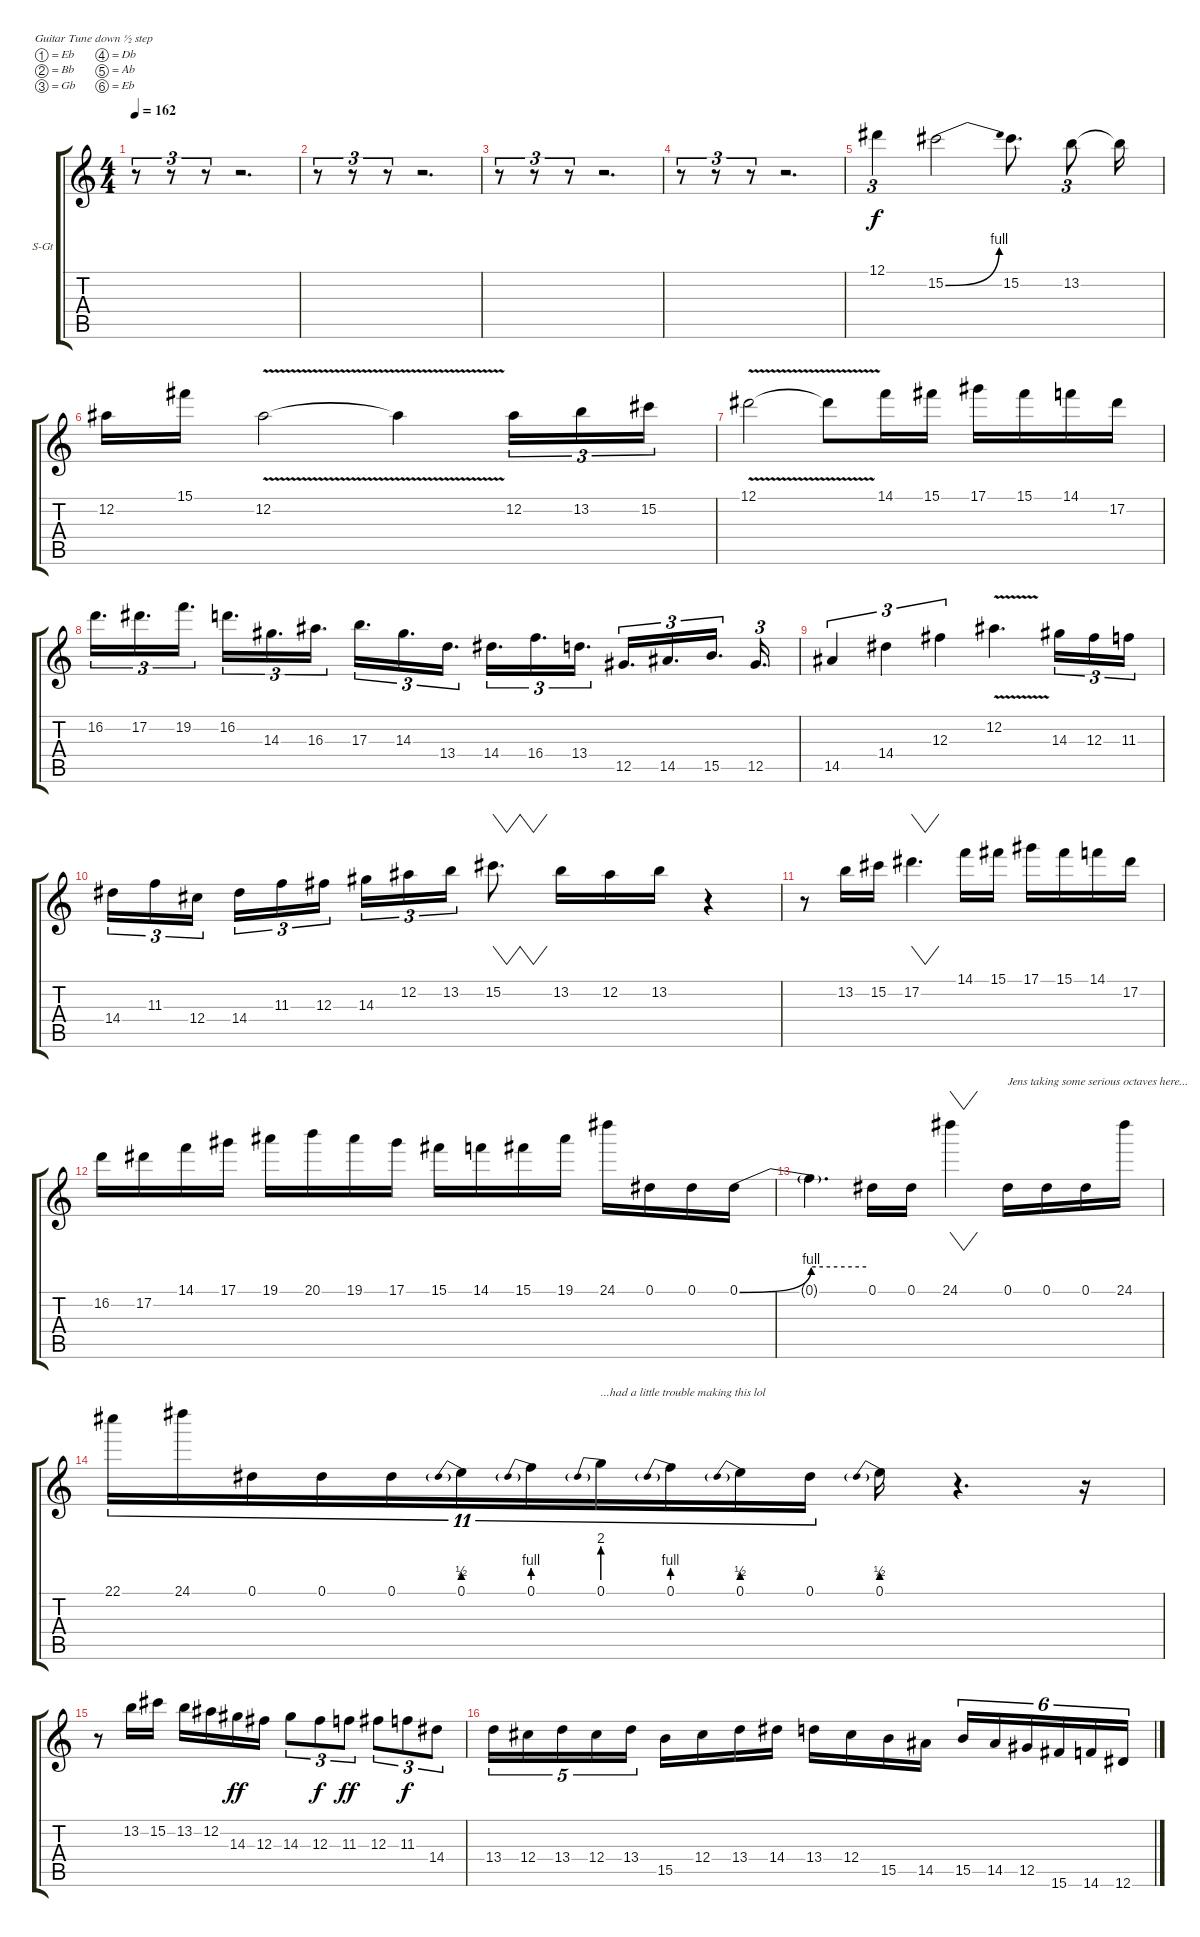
\bracketExtendMode groupsimilarinstruments
\firstSystemTrackNameOrientation horizontal
\otherSystemsTrackNameOrientation horizontal
\track ("Keyboards" "S-Gt") {mute instrument choiraahs}
\staff {score tabs}
\tuning (Eb4 Bb3 Gb3 Db3 Ab2 Eb2)
\displaytranspose 12
\ts (4 4)
\tempo 162
\clef g2
\ks c
r.8{tu (3 2) dy f} r.8{tu (3 2)} r.8{tu (3 2)} r.2{d} |
r.8{tu (3 2)} r.8{tu (3 2)} r.8{tu (3 2)} r.2{d} |
r.8{tu (3 2)} r.8{tu (3 2)} r.8{tu (3 2)} r.2{d} |
r.8{tu (3 2)} r.8{tu (3 2)} r.8{tu (3 2)} r.2{d} |
12.1.4{tu (3 2)} 15.2{be (bend 0 0 60 4)}.2 15.2.8{d} 13.2.8{tu (3 2)} 13.2{t}.16 |
12.2.16 15.1.16 12.2{v}.2 12.2{v t}.4 12.2.16{tu (3 2)} 13.2.16{tu (3 2)} 15.2.16{tu (3 2)} |
12.1{v}.2 12.1{v t}.8 14.1.16 15.1.16 17.1.16 15.1.16 14.1.16 17.2.16 |
16.2.16{d tu (3 2)} 17.2.16{d tu (3 2)} 19.2.16{d tu (3 2)} 16.2.16{d tu (3 2)} 14.3.16{d tu (3 2)} 16.3.16{d tu (3 2)} 17.3.16{d tu (3 2)} 14.3.16{d tu (3 2)} 13.4.16{d tu (3 2)} 14.4.16{d tu (3 2)} 16.4.16{d tu (3 2)} 13.4.16{d tu (3 2)} 12.5.16{d tu (3 2)} 14.5.16{d tu (3 2)} 15.5.16{d tu (3 2)} 12.5.16{d tu (3 2)} |
14.5.4{tu (3 2)} 14.4.4{tu (3 2)} 12.3.4{tu (3 2)} 12.2{v}.4{d} 14.3.16{tu (3 2)} 12.3.16{tu (3 2)} 11.3.16{tu (3 2)} |
14.4.16{tu (3 2)} 11.3.16{tu (3 2)} 12.4.16{tu (3 2)} 14.4.16{tu (3 2)} 11.3.16{tu (3 2)} 12.3.16{tu (3 2)} 14.3.16{tu (3 2)} 12.2.16{tu (3 2)} 13.2.16{tu (3 2)} 15.2.8{vw d} 13.2.16 12.2.16 13.2.16 r.4 |
r.8 13.2.16 15.2.16 17.2.4{vw d} 14.1.16 15.1.16 17.1.16 15.1.16 14.1.16 17.2.16 |
16.2.16 17.2.16 14.1.16 17.1.16 19.1.16 20.1.16 19.1.16 17.1.16 15.1.16 14.1.16 15.1.16 19.1.16 24.1.16 0.1.16 0.1.16 0.1{be (bend 0 0 60 4)}.16 |
0.1{be (hold 0 4 60 4) t}.4{d} 0.1.16 0.1.16 24.1.4{vw} 0.1.16{txt "Jens taking some serious octaves here..."} 0.1.16 0.1.16 24.1.16 |
22.1.16{tu (11 8)} 24.1.16{tu (11 8)} 0.1.16{tu (11 8)} 0.1.16{tu (11 8)} 0.1.16{tu (11 8)} 0.1{be (prebend 0 2 60 2)}.16{tu (11 8)} 0.1{be (prebend 0 4 60 4)}.16{tu (11 8)} 0.1{be (prebend 0 8 60 8)}.16{tu (11 8) txt "...had a little trouble making this lol"} 0.1{be (prebend 0 4 60 4)}.16{tu (11 8)} 0.1{be (prebend 0 2 60 2)}.16{tu (11 8)} 0.1.16{tu (11 8)} 0.1{be (prebend 0 2 60 2)}.16 r.4{d} r.16 |
r.8 13.2.16 15.2.16 13.2.16 12.2.16 14.3.16{dy ff} 12.3.16 14.3.8{tu (3 2)} 12.3.8{tu (3 2) dy f} 11.3.8{tu (3 2) dy ff} 12.3.8{tu (3 2)} 11.3.8{tu (3 2) dy f} 14.4.8{tu (3 2)} |
13.4.16{tu (5 4)} 12.4.16{tu (5 4)} 13.4.16{tu (5 4)} 12.4.16{tu (5 4)} 13.4.16{tu (5 4)} 15.5.16 12.4.16 13.4.16 14.4.16 13.4.16 12.4.16 15.5.16 14.5.16 15.5.16{tu (6 4)} 14.5.16{tu (6 4)} 12.5.16{tu (6 4)} 15.6.16{tu (6 4)} 14.6.16{tu (6 4)} 12.6.16{tu (6 4)}
